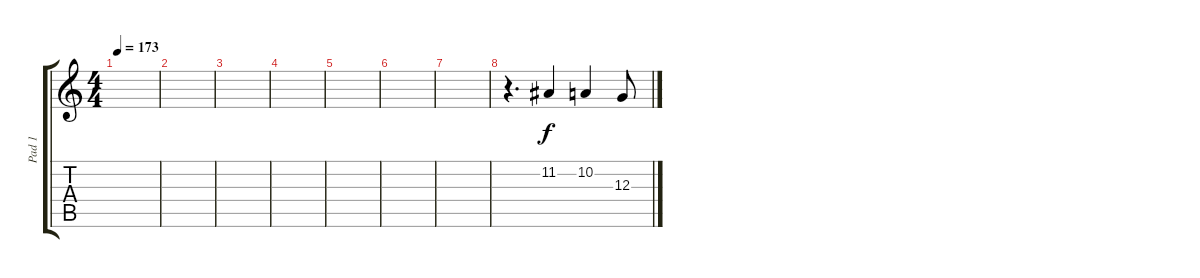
\track ("Pad 1" "Pad 1") {instrument pad1newage}
\staff {score tabs}
\tuning (E4 B3 G3 D3 A2 E2) {hide}
\ts (4 4)
\tempo 173
\clef g2
\ks c
|
|
|
|
|
|
|
r.4{d} 11.2.4 10.2.4 12.3.8
